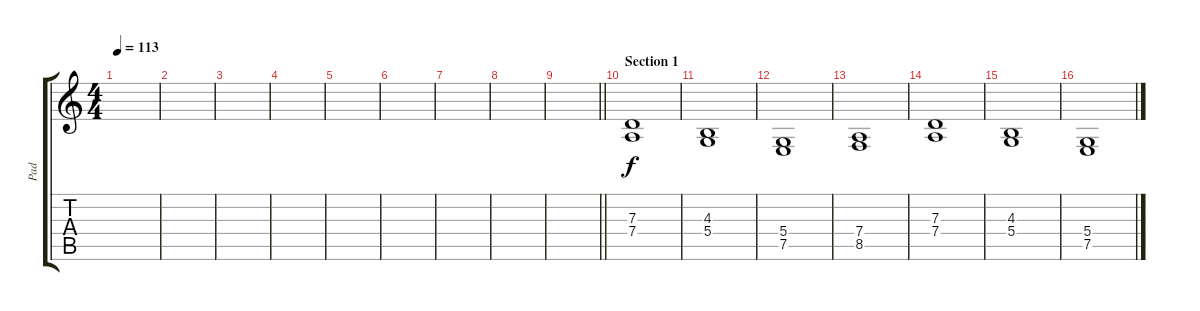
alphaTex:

\track ("Pad" "Pad") {instrument pad2warm}
\staff {score tabs}
\tuning (E4 B3 G3 D3 A2 E2) {hide}
\ts (4 4)
\tempo 113
\clef g2
\ks c
|
|
|
|
|
|
|
|
\barLineRight lightlight
|
\section ("" "Section 1")
(7.3 7.4).1 |
(4.3 5.4).1 |
(5.4 7.5).1 |
(7.4 8.5).1 |
(7.3 7.4).1 |
(4.3 5.4).1 |
(5.4 7.5).1
